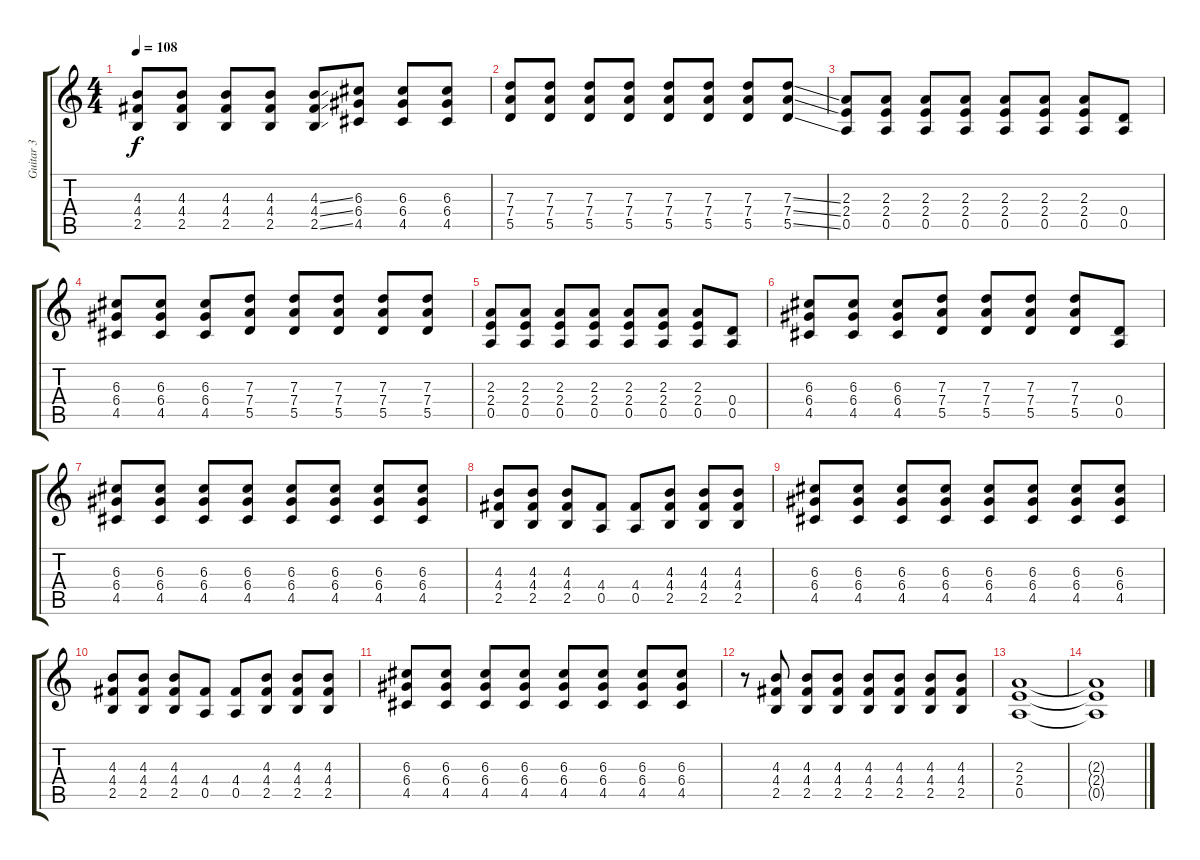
\track ("Guitar 3" "Guitar 3") {instrument distortionguitar}
\staff {score tabs}
\tuning (E4 B3 G3 D3 A2 E2) {hide}
\ts (4 4)
\tempo 108
\clef g2
\ks c
(4.3 4.4 2.5).8{dy f} (4.3 4.4 2.5).8 (4.3 4.4 2.5).8 (4.3 4.4 2.5).8 (4.3{ss} 4.4{ss} 2.5{ss}).8 (6.3 6.4 4.5).8 (6.3 6.4 4.5).8 (6.3 6.4 4.5).8 |
(7.3 7.4 5.5).8 (7.3 7.4 5.5).8 (7.3 7.4 5.5).8 (7.3 7.4 5.5).8 (7.3 7.4 5.5).8 (7.3 7.4 5.5).8 (7.3 7.4 5.5).8 (7.3{ss} 7.4{ss} 5.5{ss}).8 |
(2.3 2.4 0.5).8 (2.3 2.4 0.5).8 (2.3 2.4 0.5).8 (2.3 2.4 0.5).8 (2.3 2.4 0.5).8 (2.3 2.4 0.5).8 (2.3 2.4 0.5).8 (0.4 0.5).8 |
(6.3 6.4 4.5).8 (6.3 6.4 4.5).8 (6.3 6.4 4.5).8 (7.3 7.4 5.5).8 (7.3 7.4 5.5).8 (7.3 7.4 5.5).8 (7.3 7.4 5.5).8 (7.3 7.4 5.5).8 |
(2.3 2.4 0.5).8 (2.3 2.4 0.5).8 (2.3 2.4 0.5).8 (2.3 2.4 0.5).8 (2.3 2.4 0.5).8 (2.3 2.4 0.5).8 (2.3 2.4 0.5).8 (0.4 0.5).8 |
(6.3 6.4 4.5).8 (6.3 6.4 4.5).8 (6.3 6.4 4.5).8 (7.3 7.4 5.5).8 (7.3 7.4 5.5).8 (7.3 7.4 5.5).8 (7.3 7.4 5.5).8 (0.4 0.5).8 |
(6.3 6.4 4.5).8 (6.3 6.4 4.5).8 (6.3 6.4 4.5).8 (6.3 6.4 4.5).8 (6.3 6.4 4.5).8 (6.3 6.4 4.5).8 (6.3 6.4 4.5).8 (6.3 6.4 4.5).8 |
(4.3 4.4 2.5).8 (4.3 4.4 2.5).8 (4.3 4.4 2.5).8 (4.4 0.5).8 (4.4 0.5).8 (4.3 4.4 2.5).8 (4.3 4.4 2.5).8 (4.3 4.4 2.5).8 |
(6.3 6.4 4.5).8 (6.3 6.4 4.5).8 (6.3 6.4 4.5).8 (6.3 6.4 4.5).8 (6.3 6.4 4.5).8 (6.3 6.4 4.5).8 (6.3 6.4 4.5).8 (6.3 6.4 4.5).8 |
(4.3 4.4 2.5).8 (4.3 4.4 2.5).8 (4.3 4.4 2.5).8 (4.4 0.5).8 (4.4 0.5).8 (4.3 4.4 2.5).8 (4.3 4.4 2.5).8 (4.3 4.4 2.5).8 |
(6.3 6.4 4.5).8 (6.3 6.4 4.5).8 (6.3 6.4 4.5).8 (6.3 6.4 4.5).8 (6.3 6.4 4.5).8 (6.3 6.4 4.5).8 (6.3 6.4 4.5).8 (6.3 6.4 4.5).8 |
r.8 (4.3 4.4 2.5).8 (4.3 4.4 2.5).8 (4.3 4.4 2.5).8 (4.3 4.4 2.5).8 (4.3 4.4 2.5).8 (4.3 4.4 2.5).8 (4.3 4.4 2.5).8 |
(2.3 2.4 0.5).1 |
(2.3{t} 2.4{t} 0.5{t}).1
